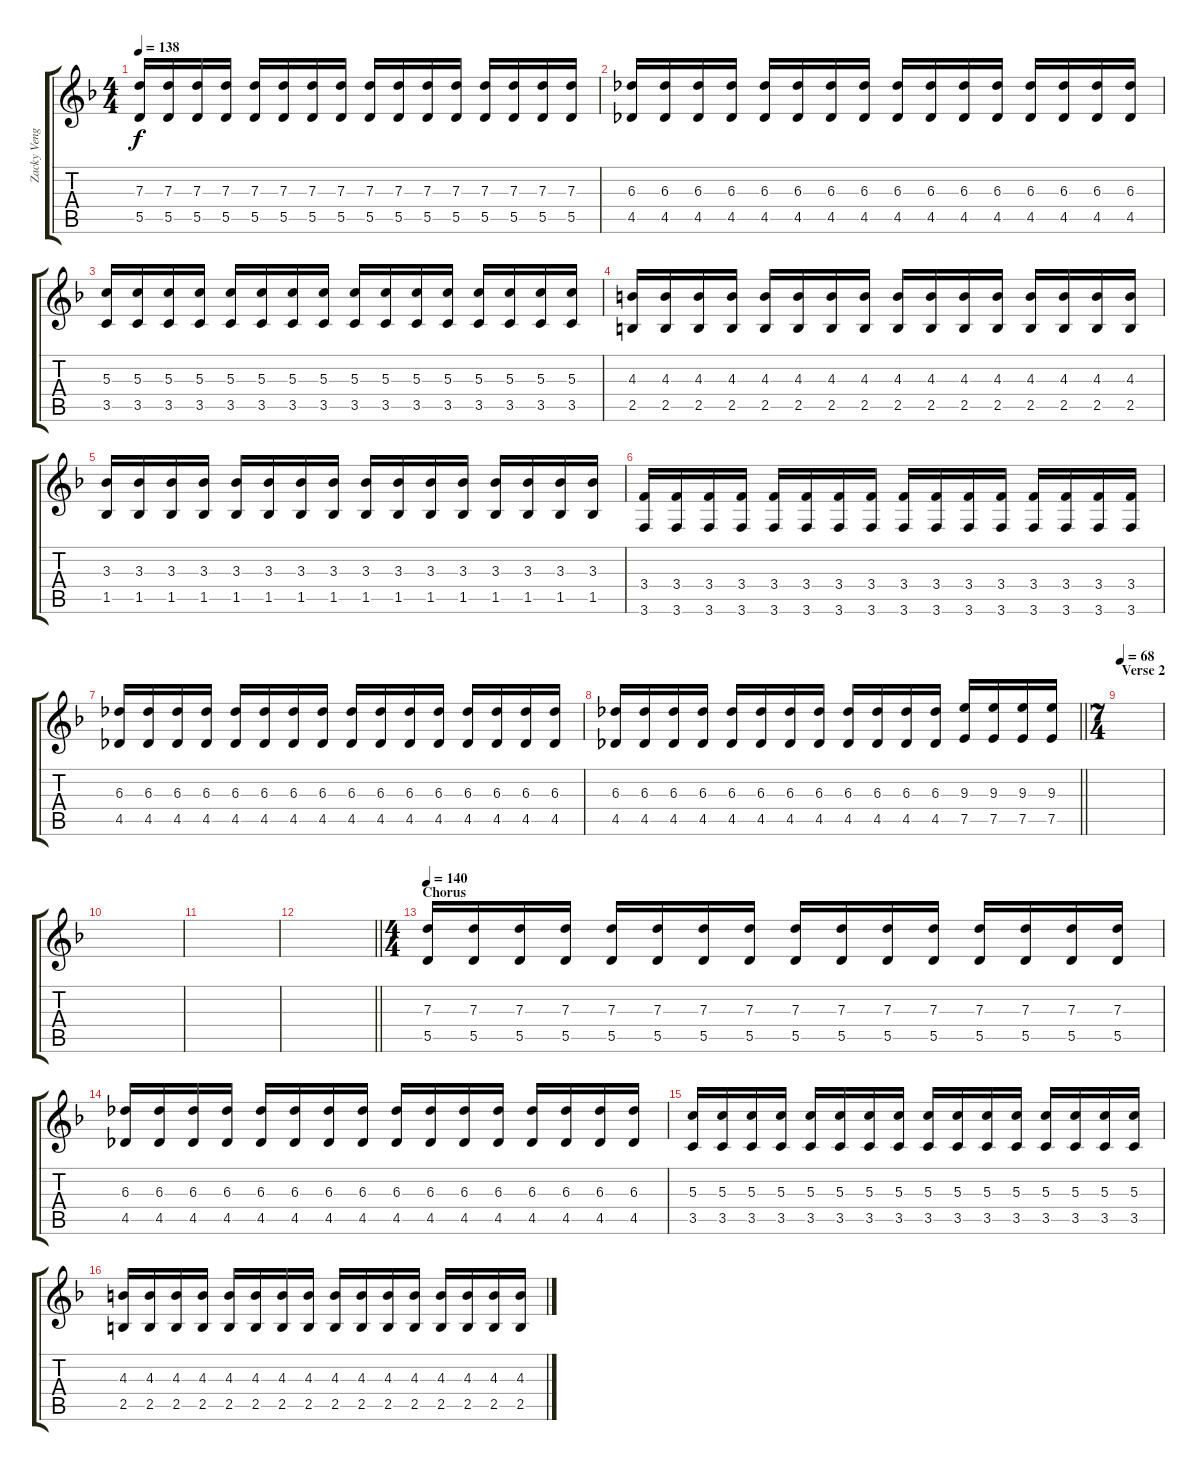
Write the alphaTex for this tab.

\track ("Zacky Vengeance" "Zacky Veng") {instrument distortionguitar}
\staff {score tabs}
\tuning (E4 B3 G3 D3 A2 D2) {hide}
\ts (4 4)
\tempo 138
\clef g2
\ks dminor
(7.3 5.5).16{dy f} (7.3 5.5).16 (7.3 5.5).16 (7.3 5.5).16 (7.3 5.5).16 (7.3 5.5).16 (7.3 5.5).16 (7.3 5.5).16 (7.3 5.5).16 (7.3 5.5).16 (7.3 5.5).16 (7.3 5.5).16 (7.3 5.5).16 (7.3 5.5).16 (7.3 5.5).16 (7.3 5.5).16 |
(6.3 4.5).16 (6.3 4.5).16 (6.3 4.5).16 (6.3 4.5).16 (6.3 4.5).16 (6.3 4.5).16 (6.3 4.5).16 (6.3 4.5).16 (6.3 4.5).16 (6.3 4.5).16 (6.3 4.5).16 (6.3 4.5).16 (6.3 4.5).16 (6.3 4.5).16 (6.3 4.5).16 (6.3 4.5).16 |
(5.3 3.5).16 (5.3 3.5).16 (5.3 3.5).16 (5.3 3.5).16 (5.3 3.5).16 (5.3 3.5).16 (5.3 3.5).16 (5.3 3.5).16 (5.3 3.5).16 (5.3 3.5).16 (5.3 3.5).16 (5.3 3.5).16 (5.3 3.5).16 (5.3 3.5).16 (5.3 3.5).16 (5.3 3.5).16 |
(4.3 2.5).16 (4.3 2.5).16 (4.3 2.5).16 (4.3 2.5).16 (4.3 2.5).16 (4.3 2.5).16 (4.3 2.5).16 (4.3 2.5).16 (4.3 2.5).16 (4.3 2.5).16 (4.3 2.5).16 (4.3 2.5).16 (4.3 2.5).16 (4.3 2.5).16 (4.3 2.5).16 (4.3 2.5).16 |
(3.3 1.5).16 (3.3 1.5).16 (3.3 1.5).16 (3.3 1.5).16 (3.3 1.5).16 (3.3 1.5).16 (3.3 1.5).16 (3.3 1.5).16 (3.3 1.5).16 (3.3 1.5).16 (3.3 1.5).16 (3.3 1.5).16 (3.3 1.5).16 (3.3 1.5).16 (3.3 1.5).16 (3.3 1.5).16 |
(3.4 3.6).16 (3.4 3.6).16 (3.4 3.6).16 (3.4 3.6).16 (3.4 3.6).16 (3.4 3.6).16 (3.4 3.6).16 (3.4 3.6).16 (3.4 3.6).16 (3.4 3.6).16 (3.4 3.6).16 (3.4 3.6).16 (3.4 3.6).16 (3.4 3.6).16 (3.4 3.6).16 (3.4 3.6).16 |
(6.3 4.5).16 (6.3 4.5).16 (6.3 4.5).16 (6.3 4.5).16 (6.3 4.5).16 (6.3 4.5).16 (6.3 4.5).16 (6.3 4.5).16 (6.3 4.5).16 (6.3 4.5).16 (6.3 4.5).16 (6.3 4.5).16 (6.3 4.5).16 (6.3 4.5).16 (6.3 4.5).16 (6.3 4.5).16 |
\barLineRight lightlight
(6.3 4.5).16 (6.3 4.5).16 (6.3 4.5).16 (6.3 4.5).16 (6.3 4.5).16 (6.3 4.5).16 (6.3 4.5).16 (6.3 4.5).16 (6.3 4.5).16 (6.3 4.5).16 (6.3 4.5).16 (6.3 4.5).16 (9.3 7.5).16 (9.3 7.5).16 (9.3 7.5).16 (9.3 7.5).16 |
\ts (7 4)
\section ("" "Verse 2")
\tempo 68
|
|
|
\barLineRight lightlight
|
\ts (4 4)
\section ("" "Chorus")
\tempo 140
(7.3 5.5).16 (7.3 5.5).16 (7.3 5.5).16 (7.3 5.5).16 (7.3 5.5).16 (7.3 5.5).16 (7.3 5.5).16 (7.3 5.5).16 (7.3 5.5).16 (7.3 5.5).16 (7.3 5.5).16 (7.3 5.5).16 (7.3 5.5).16 (7.3 5.5).16 (7.3 5.5).16 (7.3 5.5).16 |
(6.3 4.5).16 (6.3 4.5).16 (6.3 4.5).16 (6.3 4.5).16 (6.3 4.5).16 (6.3 4.5).16 (6.3 4.5).16 (6.3 4.5).16 (6.3 4.5).16 (6.3 4.5).16 (6.3 4.5).16 (6.3 4.5).16 (6.3 4.5).16 (6.3 4.5).16 (6.3 4.5).16 (6.3 4.5).16 |
(5.3 3.5).16 (5.3 3.5).16 (5.3 3.5).16 (5.3 3.5).16 (5.3 3.5).16 (5.3 3.5).16 (5.3 3.5).16 (5.3 3.5).16 (5.3 3.5).16 (5.3 3.5).16 (5.3 3.5).16 (5.3 3.5).16 (5.3 3.5).16 (5.3 3.5).16 (5.3 3.5).16 (5.3 3.5).16 |
(4.3 2.5).16 (4.3 2.5).16 (4.3 2.5).16 (4.3 2.5).16 (4.3 2.5).16 (4.3 2.5).16 (4.3 2.5).16 (4.3 2.5).16 (4.3 2.5).16 (4.3 2.5).16 (4.3 2.5).16 (4.3 2.5).16 (4.3 2.5).16 (4.3 2.5).16 (4.3 2.5).16 (4.3 2.5).16
